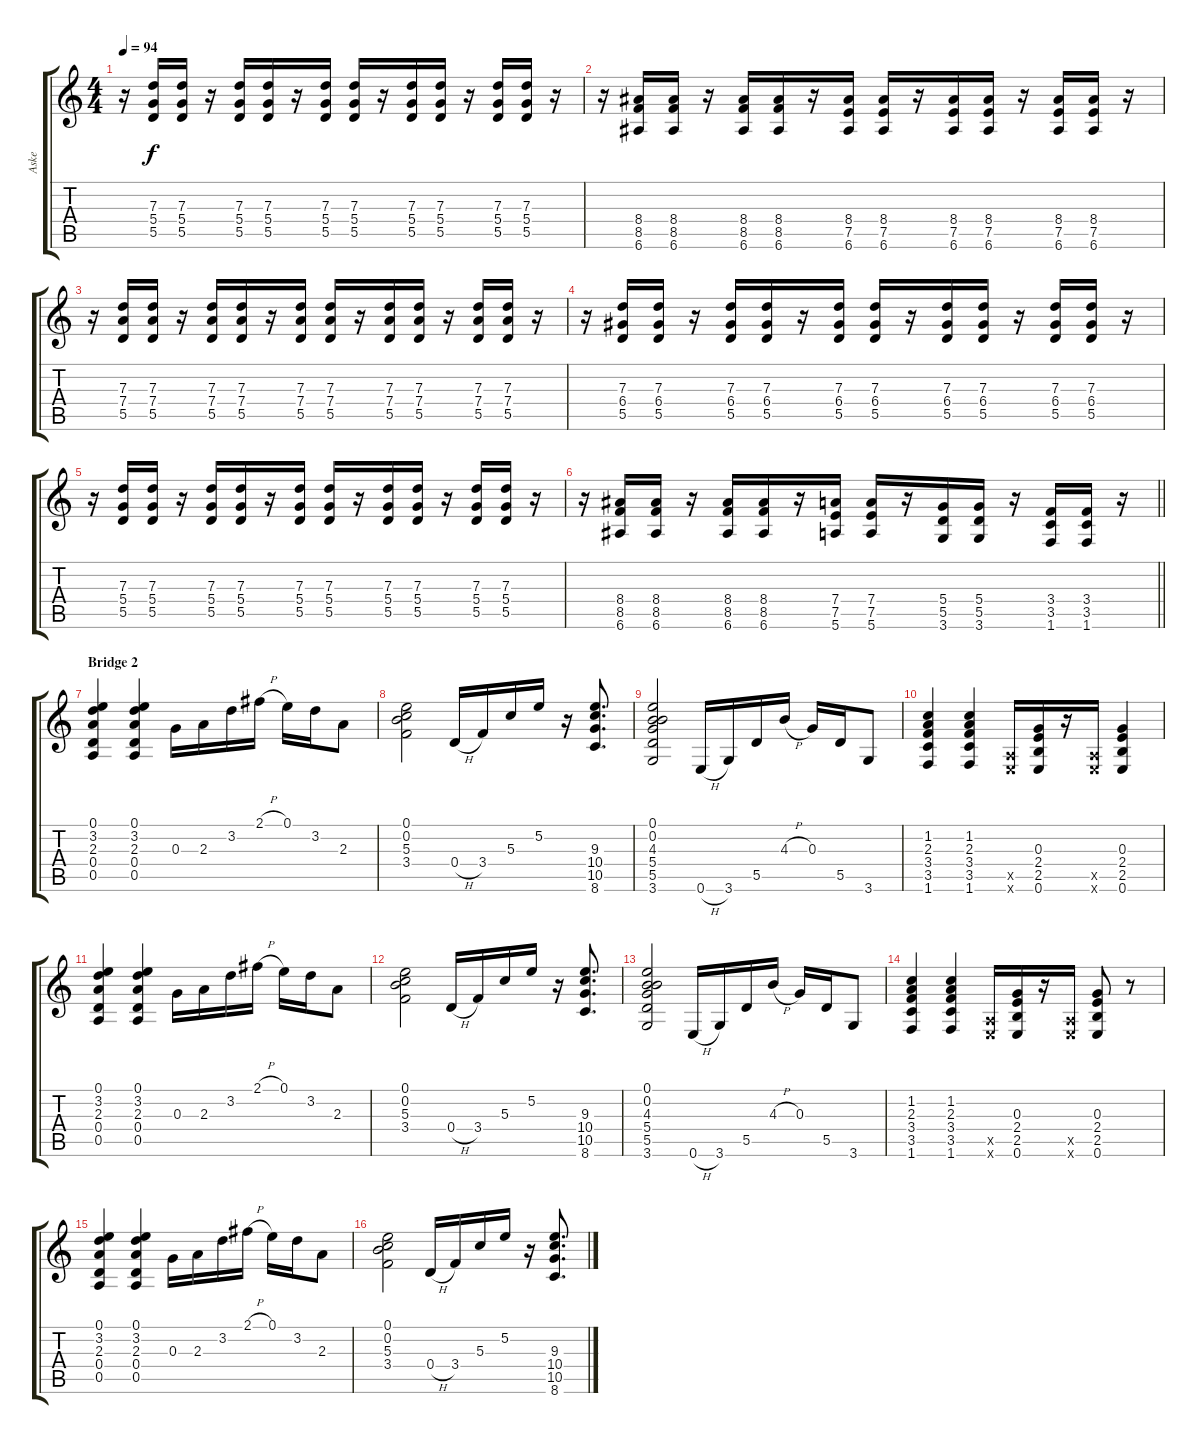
\track ("Aske" "Aske") {instrument acousticguitarsteel}
\staff {score tabs}
\tuning (E4 B3 G3 D3 A2 E2) {hide}
\ts (4 4)
\tempo 94
\clef g2
\ks c
r.16{dy f} (7.3 5.4 5.5).16 (7.3 5.4 5.5).16 r.16 (7.3 5.4 5.5).16 (7.3 5.4 5.5).16 r.16 (7.3 5.4 5.5).16 (7.3 5.4 5.5).16 r.16 (7.3 5.4 5.5).16 (7.3 5.4 5.5).16 r.16 (7.3 5.4 5.5).16 (7.3 5.4 5.5).16 r.16 |
r.16 (8.4 8.5 6.6).16 (8.4 8.5 6.6).16 r.16 (8.4 8.5 6.6).16 (8.4 8.5 6.6).16 r.16 (8.4 7.5 6.6).16 (8.4 7.5 6.6).16 r.16 (8.4 7.5 6.6).16 (8.4 7.5 6.6).16 r.16 (8.4 7.5 6.6).16 (8.4 7.5 6.6).16 r.16 |
r.16 (7.3 7.4 5.5).16 (7.3 7.4 5.5).16 r.16 (7.3 7.4 5.5).16 (7.3 7.4 5.5).16 r.16 (7.3 7.4 5.5).16 (7.3 7.4 5.5).16 r.16 (7.3 7.4 5.5).16 (7.3 7.4 5.5).16 r.16 (7.3 7.4 5.5).16 (7.3 7.4 5.5).16 r.16 |
r.16 (7.3 6.4 5.5).16 (7.3 6.4 5.5).16 r.16 (7.3 6.4 5.5).16 (7.3 6.4 5.5).16 r.16 (7.3 6.4 5.5).16 (7.3 6.4 5.5).16 r.16 (7.3 6.4 5.5).16 (7.3 6.4 5.5).16 r.16 (7.3 6.4 5.5).16 (7.3 6.4 5.5).16 r.16 |
r.16 (7.3 5.4 5.5).16 (7.3 5.4 5.5).16 r.16 (7.3 5.4 5.5).16 (7.3 5.4 5.5).16 r.16 (7.3 5.4 5.5).16 (7.3 5.4 5.5).16 r.16 (7.3 5.4 5.5).16 (7.3 5.4 5.5).16 r.16 (7.3 5.4 5.5).16 (7.3 5.4 5.5).16 r.16 |
\barLineRight lightlight
r.16 (8.4 8.5 6.6).16 (8.4 8.5 6.6).16 r.16 (8.4 8.5 6.6).16 (8.4 8.5 6.6).16 r.16 (7.4 7.5 5.6).16 (7.4 7.5 5.6).16 r.16 (5.4 5.5 3.6).16 (5.4 5.5 3.6).16 r.16 (3.4 3.5 1.6).16 (3.4 3.5 1.6).16 r.16 |
\section ("" "Bridge 2")
(0.1 3.2 2.3 0.4 0.5).4 (0.1 3.2 2.3 0.4 0.5).4 0.3.16 2.3.16 3.2.16 2.1{h}.16 0.1.16 3.2.16 2.3.8 |
(0.1 0.2 5.3 3.4).2 0.4{h}.16 3.4.16 5.3.16 5.2.16 r.16 (9.3 10.4 10.5 8.6).8{d} |
(0.1 0.2 4.3 5.4 5.5 3.6).2 0.6{h}.16 3.6.16 5.5.16 4.3{h}.16 0.3.16 5.5.16 3.6.8 |
(1.2 2.3 3.4 3.5 1.6).4 (1.2 2.3 3.4 3.5 1.6).4 (0.5{x} 0.6{x}).16 (0.3 2.4 2.5 0.6).16 r.16 (0.5{x} 0.6{x}).16 (0.3 2.4 2.5 0.6).4 |
(0.1 3.2 2.3 0.4 0.5).4 (0.1 3.2 2.3 0.4 0.5).4 0.3.16 2.3.16 3.2.16 2.1{h}.16 0.1.16 3.2.16 2.3.8 |
(0.1 0.2 5.3 3.4).2 0.4{h}.16 3.4.16 5.3.16 5.2.16 r.16 (9.3 10.4 10.5 8.6).8{d} |
(0.1 0.2 4.3 5.4 5.5 3.6).2 0.6{h}.16 3.6.16 5.5.16 4.3{h}.16 0.3.16 5.5.16 3.6.8 |
(1.2 2.3 3.4 3.5 1.6).4 (1.2 2.3 3.4 3.5 1.6).4 (0.5{x} 0.6{x}).16 (0.3 2.4 2.5 0.6).16 r.16 (0.5{x} 0.6{x}).16 (0.3 2.4 2.5 0.6).8 r.8 |
(0.1 3.2 2.3 0.4 0.5).4 (0.1 3.2 2.3 0.4 0.5).4 0.3.16 2.3.16 3.2.16 2.1{h}.16 0.1.16 3.2.16 2.3.8 |
(0.1 0.2 5.3 3.4).2 0.4{h}.16 3.4.16 5.3.16 5.2.16 r.16 (9.3 10.4 10.5 8.6).8{d}
